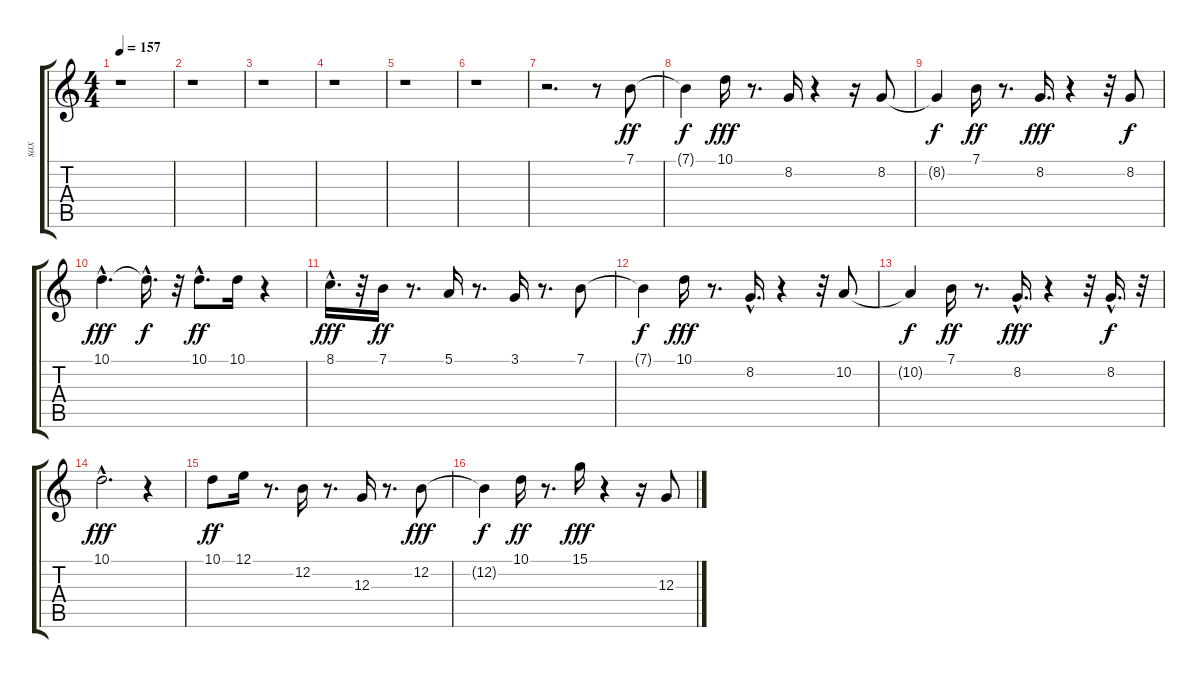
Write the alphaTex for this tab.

\track ("sax     " "sax     ") {instrument altosax}
\staff {score tabs}
\tuning (E4 B3 G3 D3 A2 E2) {hide}
\ts (4 4)
\tempo 157
\clef g2
\ks c
r.1{dy f} |
r.1 |
r.1 |
r.1 |
r.1 |
r.1 |
r.2{d} r.8 7.1.8{dy ff} |
7.1{t}.4{dy f} 10.1.16{dy fff} r.8{d} 8.2.16 r.4 r.16 8.2.8 |
8.2{t}.4{dy f} 7.1.16{dy ff} r.8{d} 8.2.16{d dy fff} r.4 r.32 8.2.8{dy f} |
10.1{hac}.4{d dy fff} 10.1{hac t}.16{d dy f} r.32 10.1{hac}.8{d dy ff} 10.1.16 r.4 |
8.1{hac}.16{d dy fff} r.32 7.1.16{dy ff} r.8{d} 5.1.16 r.8{d} 3.1.16 r.8{d} 7.1.8 |
7.1{t}.4{dy f} 10.1.16{dy fff} r.8{d} 8.2{hac}.16{d} r.4 r.32 10.2.8 |
10.2{t}.4{dy f} 7.1.16{dy ff} r.8{d} 8.2{hac}.16{d dy fff} r.4 r.32 8.2{hac}.16{d dy f} r.32 |
10.1{hac}.2{d dy fff} r.4 |
10.1.8{dy ff} 12.1.16 r.8{d} 12.2.16 r.8{d} 12.3.16 r.8{d} 12.2.8{dy fff} |
12.2{t}.4{dy f} 10.1.16{dy ff} r.8{d} 15.1.16{dy fff} r.4 r.16 12.3.8
